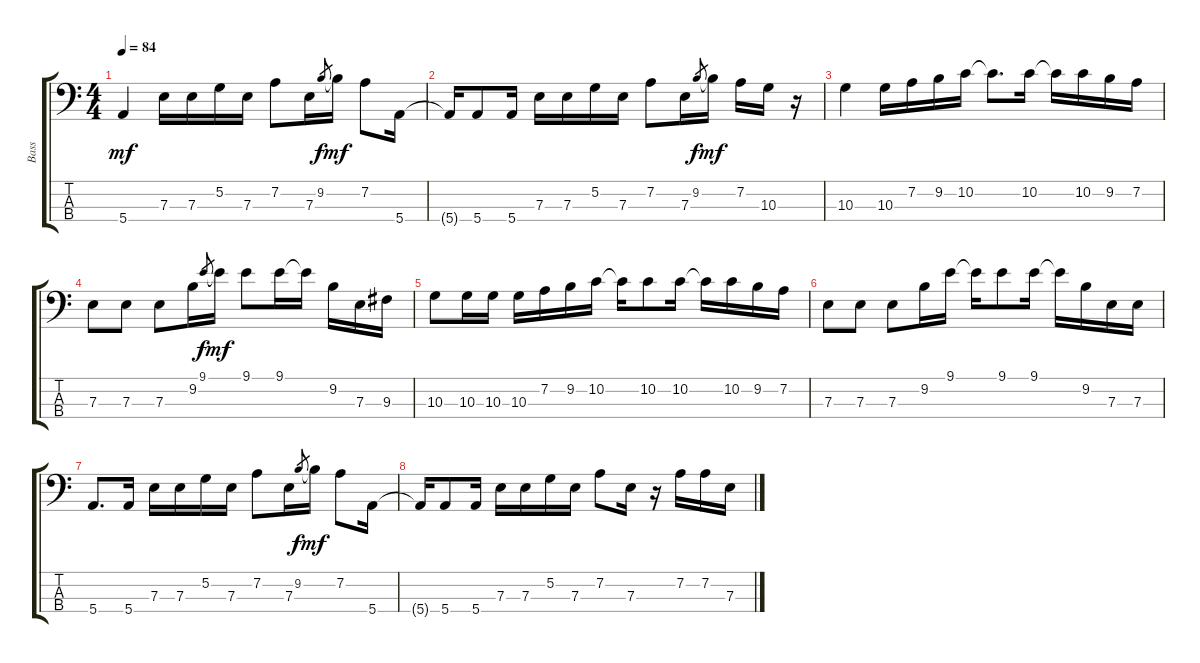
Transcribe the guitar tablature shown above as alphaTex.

\track ("Bass" "Bass") {instrument electricbassfinger}
\staff {score tabs}
\tuning (G2 D2 A1 E1) {hide}
\ts (4 4)
\tempo 84
\clef f4
\ks c
5.4.4{dy mf} 7.3.16 7.3.16 5.2.16 7.3.16 7.2.8 7.3.16 9.2.8{gr dy f} 9.2{t}.16{dy mf} 7.2.8 5.4.16 |
5.4{t}.16 5.4.8 5.4.16 7.3.16 7.3.16 5.2.16 7.3.16 7.2.8 7.3.16 9.2.8{gr dy f} 9.2{t}.16{dy mf} 7.2.16 10.3.16 r.16 |
10.3.4 10.3.16 7.2.16 9.2.16 10.2.16 10.2{t}.8{d} 10.2.16 10.2{t}.16 10.2.16 9.2.16 7.2.16 |
7.3.8 7.3.8 7.3.8 9.2.16 9.1.8{gr dy f} 9.1{t}.16{dy mf} 9.1.8 9.1.16 9.1{t}.16 9.2.16 7.3.16 9.3.16 |
10.3.8 10.3.16 10.3.16 10.3.16 7.2.16 9.2.16 10.2.16 10.2{t}.16 10.2.8 10.2.16 10.2{t}.16 10.2.16 9.2.16 7.2.16 |
7.3.8 7.3.8 7.3.8 9.2.16 9.1.16 9.1{t}.16 9.1.8 9.1.16 9.1{t}.16 9.2.16 7.3.16 7.3.16 |
5.4.8{d} 5.4.16 7.3.16 7.3.16 5.2.16 7.3.16 7.2.8 7.3.16 9.2.8{gr dy f} 9.2{t}.16{dy mf} 7.2.8 5.4.16 |
5.4{t}.16 5.4.8 5.4.16 7.3.16 7.3.16 5.2.16 7.3.16 7.2.8 7.3.16 r.16 7.2.16 7.2.16 7.3.16
